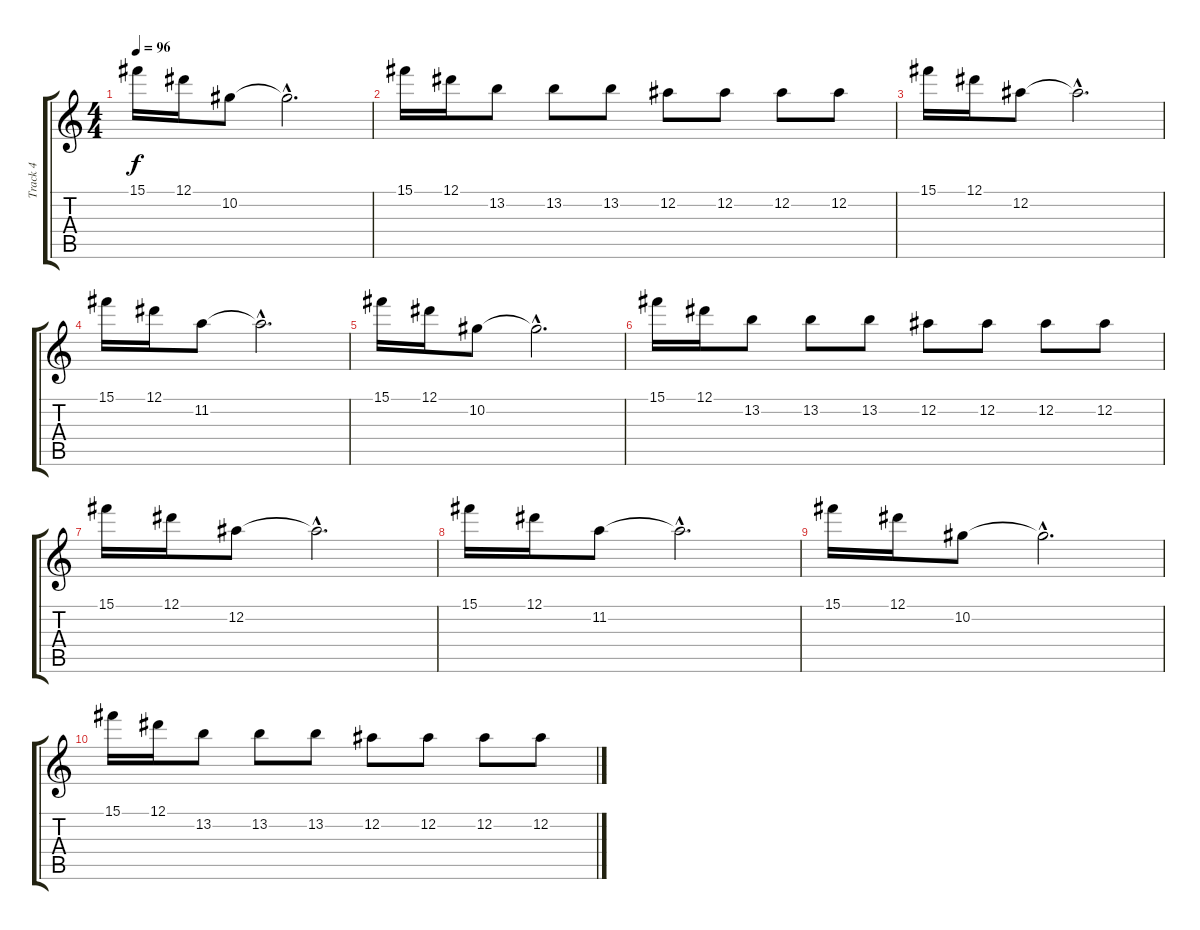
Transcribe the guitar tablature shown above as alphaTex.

\track ("Track 4" "Track 4") {instrument electricguitarmuted}
\staff {score tabs}
\tuning (Eb4 Bb3 Gb3 Db3 Ab2 Db2) {hide}
\ts (4 4)
\tempo 96
\clef g2
\ks c
15.1.16{dy f} 12.1.16 10.2.8 10.2{hac t}.2{d} |
15.1.16 12.1.16 13.2.8 13.2.8 13.2.8 12.2.8 12.2.8 12.2.8 12.2.8 |
15.1.16 12.1.16 12.2.8 12.2{hac t}.2{d} |
15.1.16 12.1.16 11.2.8 11.2{hac t}.2{d} |
15.1.16 12.1.16 10.2.8 10.2{hac t}.2{d} |
15.1.16 12.1.16 13.2.8 13.2.8 13.2.8 12.2.8 12.2.8 12.2.8 12.2.8 |
15.1.16 12.1.16 12.2.8 12.2{hac t}.2{d} |
15.1.16 12.1.16 11.2.8 11.2{hac t}.2{d} |
15.1.16 12.1.16 10.2.8 10.2{hac t}.2{d} |
15.1.16 12.1.16 13.2.8 13.2.8 13.2.8 12.2.8 12.2.8 12.2.8 12.2.8
